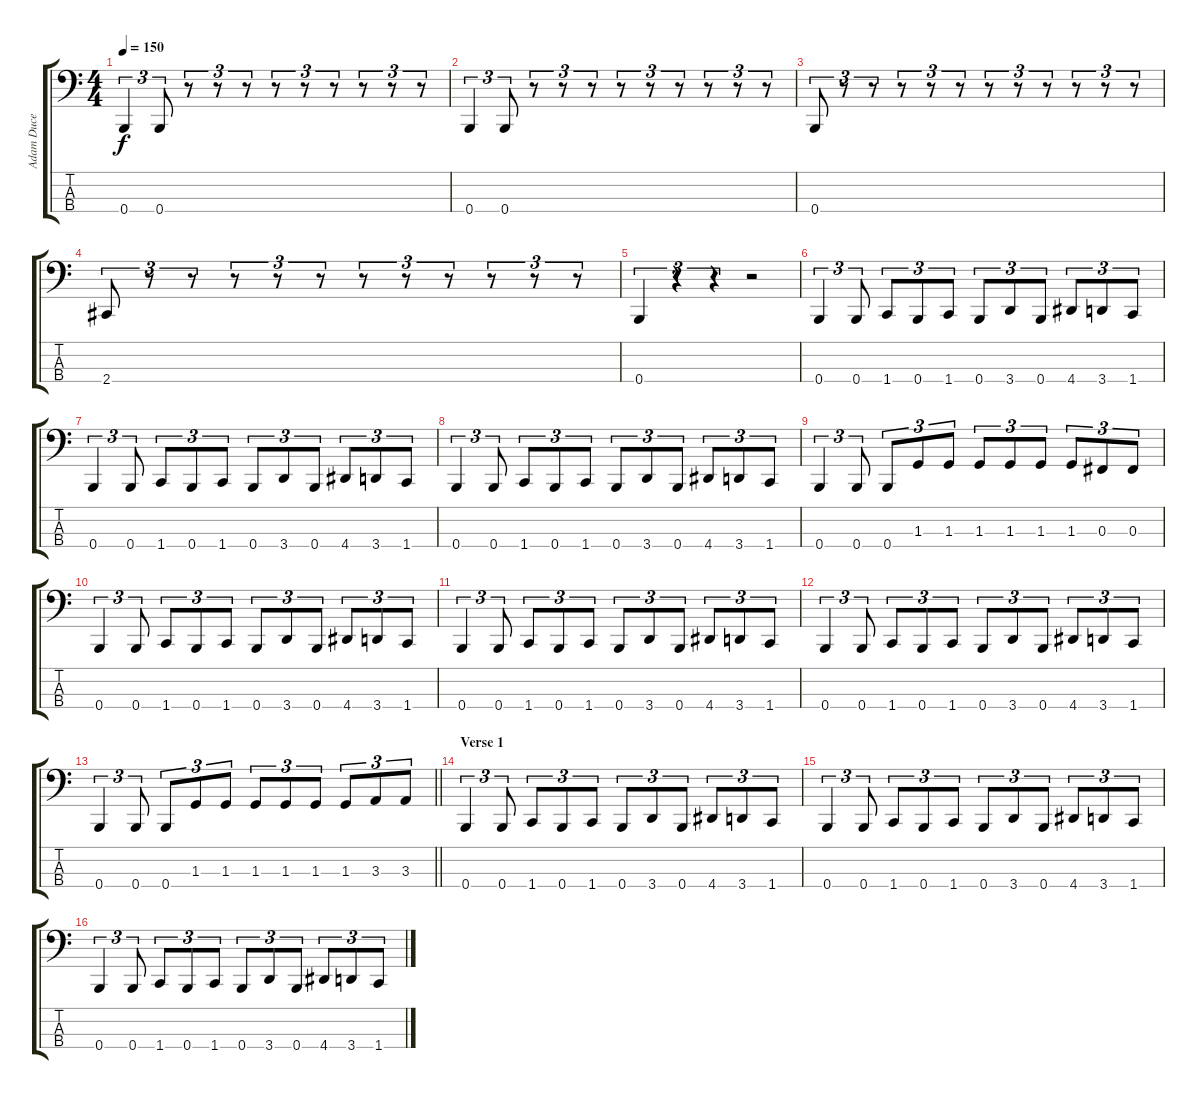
\track ("Adam Duce" "Adam Duce") {instrument electricbasspick}
\staff {score tabs}
\tuning (E2 B1 Gb1 B0) {hide}
\ts (4 4)
\tempo 150
\clef f4
\ks c
0.4.4{tu (3 2) dy f} 0.4.8{tu (3 2)} r.8{tu (3 2)} r.8{tu (3 2)} r.8{tu (3 2)} r.8{tu (3 2)} r.8{tu (3 2)} r.8{tu (3 2)} r.8{tu (3 2)} r.8{tu (3 2)} r.8{tu (3 2)} |
0.4.4{tu (3 2)} 0.4.8{tu (3 2)} r.8{tu (3 2)} r.8{tu (3 2)} r.8{tu (3 2)} r.8{tu (3 2)} r.8{tu (3 2)} r.8{tu (3 2)} r.8{tu (3 2)} r.8{tu (3 2)} r.8{tu (3 2)} |
0.4.8{tu (3 2)} r.8{tu (3 2)} r.8{tu (3 2)} r.8{tu (3 2)} r.8{tu (3 2)} r.8{tu (3 2)} r.8{tu (3 2)} r.8{tu (3 2)} r.8{tu (3 2)} r.8{tu (3 2)} r.8{tu (3 2)} r.8{tu (3 2)} |
2.4.8{tu (3 2)} r.8{tu (3 2)} r.8{tu (3 2)} r.8{tu (3 2)} r.8{tu (3 2)} r.8{tu (3 2)} r.8{tu (3 2)} r.8{tu (3 2)} r.8{tu (3 2)} r.8{tu (3 2)} r.8{tu (3 2)} r.8{tu (3 2)} |
0.4.4{tu (3 2)} r.4{tu (3 2)} r.4{tu (3 2)} r.2 |
0.4.4{tu (3 2)} 0.4.8{tu (3 2)} 1.4.8{tu (3 2)} 0.4.8{tu (3 2)} 1.4.8{tu (3 2)} 0.4.8{tu (3 2)} 3.4.8{tu (3 2)} 0.4.8{tu (3 2)} 4.4.8{tu (3 2)} 3.4.8{tu (3 2)} 1.4.8{tu (3 2)} |
0.4.4{tu (3 2)} 0.4.8{tu (3 2)} 1.4.8{tu (3 2)} 0.4.8{tu (3 2)} 1.4.8{tu (3 2)} 0.4.8{tu (3 2)} 3.4.8{tu (3 2)} 0.4.8{tu (3 2)} 4.4.8{tu (3 2)} 3.4.8{tu (3 2)} 1.4.8{tu (3 2)} |
0.4.4{tu (3 2)} 0.4.8{tu (3 2)} 1.4.8{tu (3 2)} 0.4.8{tu (3 2)} 1.4.8{tu (3 2)} 0.4.8{tu (3 2)} 3.4.8{tu (3 2)} 0.4.8{tu (3 2)} 4.4.8{tu (3 2)} 3.4.8{tu (3 2)} 1.4.8{tu (3 2)} |
0.4.4{tu (3 2)} 0.4.8{tu (3 2)} 0.4.8{tu (3 2)} 1.3.8{tu (3 2)} 1.3.8{tu (3 2)} 1.3.8{tu (3 2)} 1.3.8{tu (3 2)} 1.3.8{tu (3 2)} 1.3.8{tu (3 2)} 0.3.8{tu (3 2)} 0.3.8{tu (3 2)} |
0.4.4{tu (3 2)} 0.4.8{tu (3 2)} 1.4.8{tu (3 2)} 0.4.8{tu (3 2)} 1.4.8{tu (3 2)} 0.4.8{tu (3 2)} 3.4.8{tu (3 2)} 0.4.8{tu (3 2)} 4.4.8{tu (3 2)} 3.4.8{tu (3 2)} 1.4.8{tu (3 2)} |
0.4.4{tu (3 2)} 0.4.8{tu (3 2)} 1.4.8{tu (3 2)} 0.4.8{tu (3 2)} 1.4.8{tu (3 2)} 0.4.8{tu (3 2)} 3.4.8{tu (3 2)} 0.4.8{tu (3 2)} 4.4.8{tu (3 2)} 3.4.8{tu (3 2)} 1.4.8{tu (3 2)} |
0.4.4{tu (3 2)} 0.4.8{tu (3 2)} 1.4.8{tu (3 2)} 0.4.8{tu (3 2)} 1.4.8{tu (3 2)} 0.4.8{tu (3 2)} 3.4.8{tu (3 2)} 0.4.8{tu (3 2)} 4.4.8{tu (3 2)} 3.4.8{tu (3 2)} 1.4.8{tu (3 2)} |
\barLineRight lightlight
0.4.4{tu (3 2)} 0.4.8{tu (3 2)} 0.4.8{tu (3 2)} 1.3.8{tu (3 2)} 1.3.8{tu (3 2)} 1.3.8{tu (3 2)} 1.3.8{tu (3 2)} 1.3.8{tu (3 2)} 1.3.8{tu (3 2)} 3.3.8{tu (3 2)} 3.3.8{tu (3 2)} |
\section ("" "Verse 1")
0.4.4{tu (3 2)} 0.4.8{tu (3 2)} 1.4.8{tu (3 2)} 0.4.8{tu (3 2)} 1.4.8{tu (3 2)} 0.4.8{tu (3 2)} 3.4.8{tu (3 2)} 0.4.8{tu (3 2)} 4.4.8{tu (3 2)} 3.4.8{tu (3 2)} 1.4.8{tu (3 2)} |
0.4.4{tu (3 2)} 0.4.8{tu (3 2)} 1.4.8{tu (3 2)} 0.4.8{tu (3 2)} 1.4.8{tu (3 2)} 0.4.8{tu (3 2)} 3.4.8{tu (3 2)} 0.4.8{tu (3 2)} 4.4.8{tu (3 2)} 3.4.8{tu (3 2)} 1.4.8{tu (3 2)} |
0.4.4{tu (3 2)} 0.4.8{tu (3 2)} 1.4.8{tu (3 2)} 0.4.8{tu (3 2)} 1.4.8{tu (3 2)} 0.4.8{tu (3 2)} 3.4.8{tu (3 2)} 0.4.8{tu (3 2)} 4.4.8{tu (3 2)} 3.4.8{tu (3 2)} 1.4.8{tu (3 2)}
